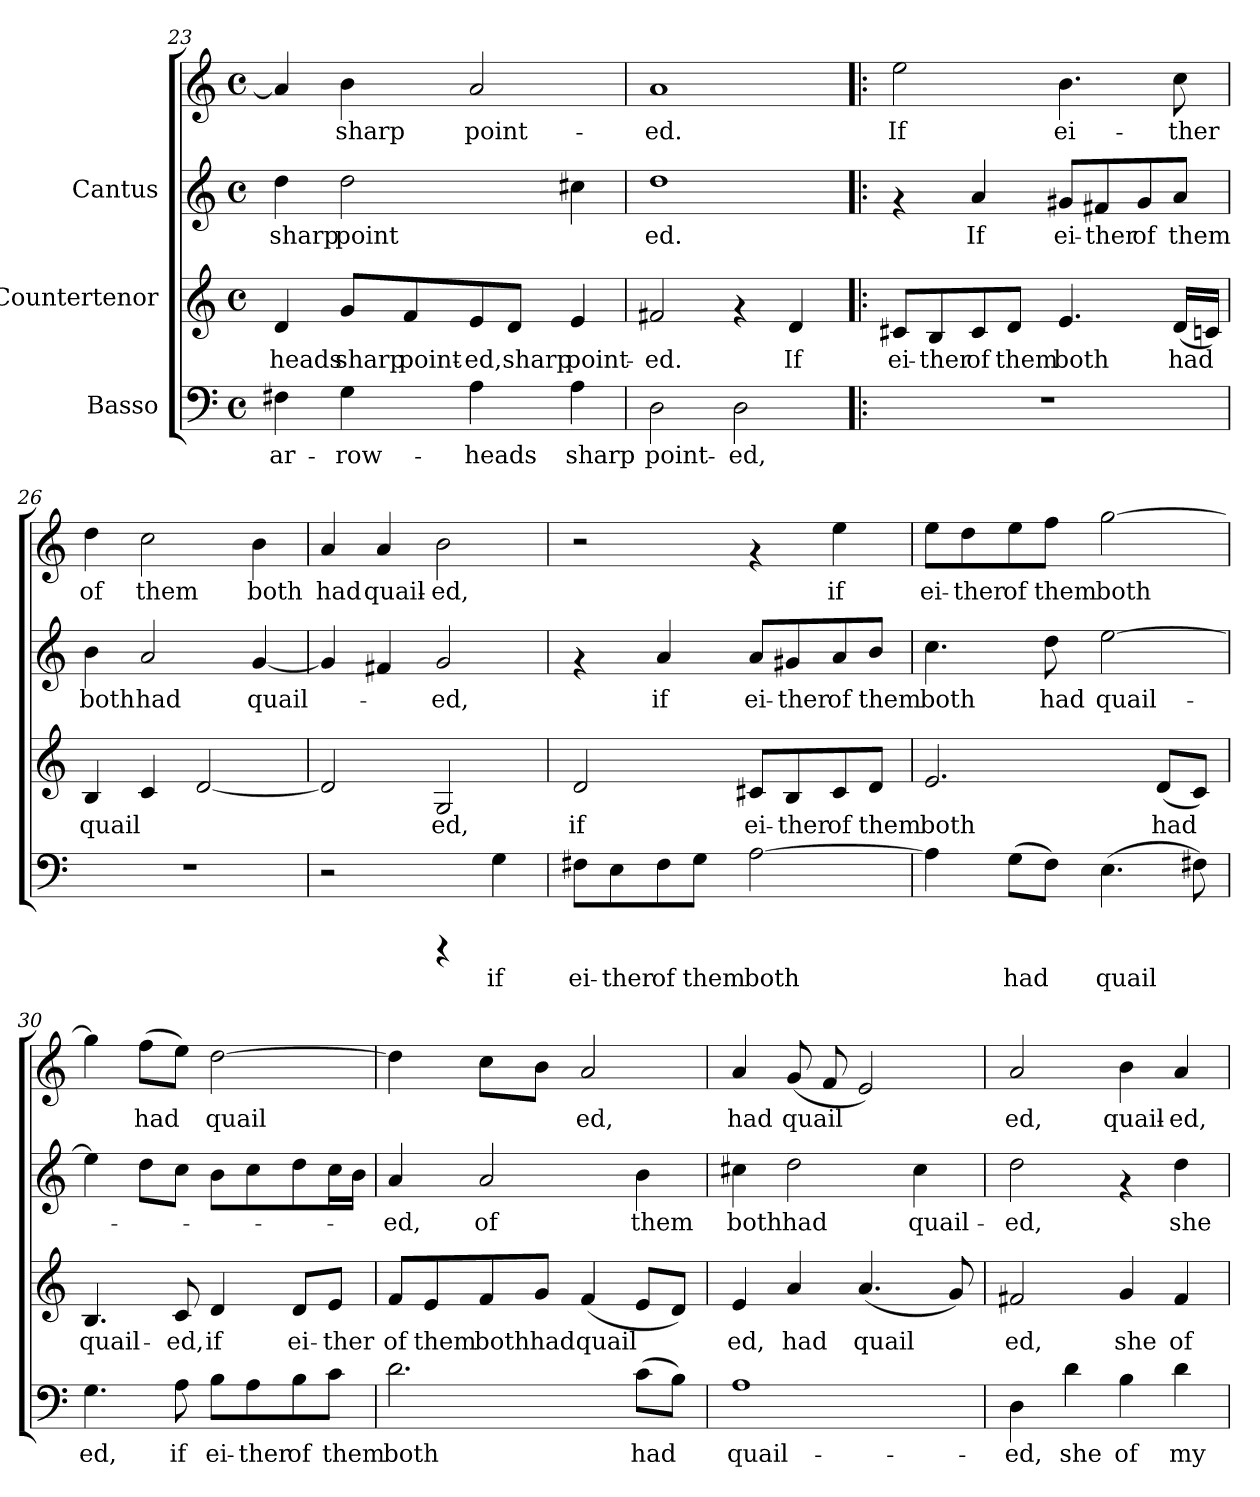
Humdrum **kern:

**kern	**text	**kern	**text	**kern	**text	**kern	**text
*part3	*part3	*part2	*part2	*part1	*part1	*part1	*part1
*staff4	*staff4	*staff3	*staff3	*staff2	*staff2	*staff1	*staff1
*I"Basso	*	*I"Countertenor	*	*I"Cantus	*	*	*
*clefF4	*	*clefG2	*	*clefG2	*	*clefG2	*
*M4/4	*	*M4/4	*	*M4/4	*	*M4/4	*
*met(c)	*	*met(c)	*	*met(c)	*	*met(c)	*
=23	=23	=23	=23	=23	=23	=23	=23
!	!LO:LY:b:cj	!	!LO:LY:b:cj	!	!LO:LY:b:cj	!	!LO:LY:b:cj
4F#X\	ar-	4d/	-heads	4dd\	-sharp	4a/]	.
!	!LO:LY:b:cj	!	!LO:LY:b:cj	!	!LO:LY:b:cj	!	!LO:LY:b:cj
4G\	-row-	8g/L	sharp	2dd\	point-	4b\	sharp
!	!	!	!LO:LY:b:cj	!	!	!	!
.	.	8f/	point-	.	.	.	.
!	!LO:LY:b:cj	!	!LO:LY:b:cj	!	!	!	!LO:LY:b:cj
4A\	-heads	8e/	-ed,	.	.	2a/	point-
!	!	!	!LO:LY:b:cj	!	!	!	!
.	.	8d/J	sharp	.	.	.	.
!	!LO:LY:b:cj	!	!LO:LY:b:cj	!	!LO:LY:b:cj	!	!
4A\	sharp	4e/	point-	4cc#X\	--	.	.
=24	=24	=24	=24	=24	=24	=24	=24
!	!LO:LY:b:cj	!	!LO:LY:b:cj	!	!LO:LY:b:cj	!	!LO:LY:b:cj
2D\	point-	2f#X/	-ed.	1dd	ed.	1a	-ed.
!	!LO:LY:b:cj	!	!	!	!	!	!
2D\	-ed,	4rf	.	.	.	.	.
!	!	!	!LO:LY:b:cj	!	!	!	!
.	.	4d/	If	.	.	.	.
!!LO:PB:g=z
=25!|:	=25!|:	=25!|:	=25!|:	=25!|:	=25!|:	=25!|:	=25!|:
!	!	!	!LO:LY:b:cj	!	!	!	!LO:LY:b:cj
1r	.	8c#X/L	ei-	4rf	.	2ee\	If
!	!	!	!LO:LY:b:cj	!	!	!	!
.	.	8B/	-ther	.	.	.	.
!	!	!	!LO:LY:b:cj	!	!LO:LY:b:cj	!	!
.	.	8c#/	of	4a/	If	.	.
!	!	!	!LO:LY:b:cj	!	!	!	!
.	.	8d/J	them	.	.	.	.
!	!	!	!LO:LY:b:cj	!	!LO:LY:b:cj	!	!LO:LY:b:cj
.	.	4.e/	both	8g#X/L	ei-	4.b\	ei-
!	!	!	!	!	!LO:LY:b:cj	!	!
.	.	.	.	8f#X/	-ther	.	.
!	!	!	!	!	!LO:LY:b:cj	!	!
.	.	.	.	8g#/	of	.	.
!	!	!	!LO:LY:b:cj	!	!LO:LY:b:cj	!	!LO:LY:b:cj
.	.	(<16d/L	had	8a/J	them	8cc\	-ther
!	!	!	!LO:LY:b:cj	!	!	!	!
.	.	16cn/J)	.	.	.	.	.
=26	=26	=26	=26	=26	=26	=26	=26
!	!	!	!LO:LY:b:cj	!	!LO:LY:b:cj	!	!LO:LY:b:cj
1r	.	4B/	quail-	4b\	both	4dd\	of
!	!	!	!LO:LY:b:cj	!	!LO:LY:b:cj	!	!LO:LY:b:cj
.	.	4c/	--	2a/	had	2cc\	them
!	!	!	!LO:LY:b:cj	!	!	!	!
.	.	[<2d/	--	.	.	.	.
!	!	!	!	!	!LO:LY:b:cj	!	!LO:LY:b:cj
.	.	.	.	[<4g/	quail-	4b\	both
=27	=27	=27	=27	=27	=27	=27	=27
!	!	!	!LO:LY:b:cj	!	!LO:LY:b:cj	!	!LO:LY:b:cj
2r	.	2d/]	-	4g/]	.	4a/	-had
!	!	!	!	!	!LO:LY:b:cj	!	!LO:LY:b:cj
.	.	.	.	4f#X/	.	4a/	quail-
!	!	!	!LO:LY:b:cj	!	!LO:LY:b:cj	!	!LO:LY:b:cj
4rCCC	.	2G/	ed,	2g/	ed,	2b\	-ed,
!	!LO:LY:b:cj	!	!	!	!	!	!
4G\	if	.	.	.	.	.	.
=28	=28	=28	=28	=28	=28	=28	=28
!	!LO:LY:b:cj	!	!LO:LY:b:cj	!	!	!	!
8F#X\L	ei-	2d/	if	4rf	.	2r	.
!	!LO:LY:b:cj	!	!	!	!	!	!
8E\	-ther	.	.	.	.	.	.
!	!LO:LY:b:cj	!	!	!	!LO:LY:b:cj	!	!
8F#\	of	.	.	4a/	if	.	.
!	!LO:LY:b:cj	!	!	!	!	!	!
8G\J	them	.	.	.	.	.	.
!	!LO:LY:b:cj	!	!LO:LY:b:cj	!	!LO:LY:b:cj	!	!
[>2A\	both	8c#X/L	ei-	8a/L	ei-	4rf	.
!	!	!	!LO:LY:b:cj	!	!LO:LY:b:cj	!	!
.	.	8B/	-ther	8g#X/	-ther	.	.
!	!	!	!LO:LY:b:cj	!	!LO:LY:b:cj	!	!LO:LY:b:cj
.	.	8c#/	of	8a/	of	4ee\	if
!	!	!	!LO:LY:b:cj	!	!LO:LY:b:cj	!	!
.	.	8d/J	them	8b/J	them	.	.
!!LO:LB:g=z
=29	=29	=29	=29	=29	=29	=29	=29
!	!LO:LY:b:cj	!	!LO:LY:b:cj	!	!LO:LY:b:cj	!	!LO:LY:b:cj
4A\]	.	2.e/	both	4.cc\	both	8ee\L	ei-
!	!	!	!	!	!	!	!LO:LY:b:cj
.	.	.	.	.	.	8dd\	-ther
!	!LO:LY:b:cj	!	!	!	!	!	!LO:LY:b:cj
(>8G\L	had	.	.	.	.	8ee\	of
!	!LO:LY:b:cj	!	!	!	!LO:LY:b:cj	!	!LO:LY:b:cj
8F\J)	.	.	.	8dd\	had	8ff\J	them
!	!LO:LY:b:cj	!	!	!	!LO:LY:b:cj	!	!LO:LY:b:cj
(>4.E\	quail-	.	.	[>2ee\	quail-	[>2gg\	both
!	!	!	!LO:LY:b:cj	!	!	!	!
.	.	(<8d/L	had	.	.	.	.
!	!LO:LY:b:cj	!	!LO:LY:b:cj	!	!	!	!
8F#X\)	--	8c/J)	.	.	.	.	.
=30	=30	=30	=30	=30	=30	=30	=30
!	!LO:LY:b:cj	!	!LO:LY:b:cj	!	!	!	!LO:LY:b:cj
4.G\	-ed,	4.B/	quail-	4ee\]	.	4gg\]	-
!	!	!	!	!	!	!	!LO:LY:b:cj
.	.	.	.	8dd\L	.	(>8ff\L	had
!	!LO:LY:b:cj	!	!LO:LY:b:cj	!	!	!	!LO:LY:b:cj
8A\	if	8c/	-ed,	8cc\J	.	8ee\J)	.
!	!LO:LY:b:cj	!	!LO:LY:b:cj	!	!	!	!LO:LY:b:cj
8B\L	ei-	4d/	if	8b\L	.	[>2dd\	quail-
!	!LO:LY:b:cj	!	!	!	!	!	!
8A\	-ther	.	.	8cc\	.	.	.
!	!LO:LY:b:cj	!	!LO:LY:b:cj	!	!	!	!
8B\	of	8d/L	ei-	8dd\	.	.	.
!	!LO:LY:b:cj	!	!LO:LY:b:cj	!	!	!	!
8c\J	them	8e/J	-ther	16cc\	.	.	.
.	.	.	.	16b\J	.	.	.
=31	=31	=31	=31	=31	=31	=31	=31
!	!LO:LY:b:cj	!	!LO:LY:b:cj	!	!LO:LY:b:cj	!	!LO:LY:b:cj
2.d\	both	8f/L	of	4a/	ed,	4dd\]	-
!	!	!	!LO:LY:b:cj	!	!	!	!
.	.	8e/	them	.	.	.	.
!	!	!	!LO:LY:b:cj	!	!LO:LY:b:cj	!	!LO:LY:b:cj
.	.	8f/	both	2a/	of	8cc\L	.
!	!	!	!LO:LY:b:cj	!	!	!	!LO:LY:b:cj
.	.	8g/J	had	.	.	8b\J	.
!	!	!	!LO:LY:b:cj	!	!	!	!LO:LY:b:cj
.	.	(<4f/	quail-	.	.	2a/	ed,
!	!LO:LY:b:cj	!	!LO:LY:b:cj	!	!LO:LY:b:cj	!	!
(>8c\L	had	8e/L	--	4b\	them	.	.
!	!LO:LY:b:cj	!	!LO:LY:b:cj	!	!	!	!
8B\J)	.	8d/J)	--	.	.	.	.
!!LO:LB:g=z
=32	=32	=32	=32	=32	=32	=32	=32
!	!LO:LY:b:cj	!	!LO:LY:b:cj	!	!LO:LY:b:cj	!	!LO:LY:b:cj
1A	quail-	4e/	-ed,	4cc#X\	-both	4a/	had
!	!	!	!LO:LY:b:cj	!	!LO:LY:b:cj	!	!LO:LY:b:cj
.	.	4a/	had	2dd\	had	(<8g/	quail-
!	!	!	!	!	!	!	!LO:LY:b:cj
.	.	.	.	.	.	8f/	--
!	!	!	!LO:LY:b:cj	!	!	!	!LO:LY:b:cj
.	.	(<4.a/	quail-	.	.	2e/)	--
!	!	!	!	!	!LO:LY:b:cj	!	!
.	.	.	.	4cc#\	quail-	.	.
!	!	!	!LO:LY:b:cj	!	!	!	!
.	.	8g/)	--	.	.	.	.
=33	=33	=33	=33	=33	=33	=33	=33
!	!LO:LY:b:cj	!	!LO:LY:b:cj	!	!LO:LY:b:cj	!	!LO:LY:b:cj
4D\	-ed,	2f#X/	-ed,	2dd\	ed,	2a/	-ed,
!	!LO:LY:b:cj	!	!	!	!	!	!
4d\	she	.	.	.	.	.	.
!	!LO:LY:b:cj	!	!LO:LY:b:cj	!	!	!	!LO:LY:b:cj
4B\	of	4g/	she	4rf	.	4b\	quail-
!	!LO:LY:b:cj	!	!LO:LY:b:cj	!	!LO:LY:b:cj	!	!LO:LY:b:cj
4d\	my	4f#/	of	4dd\	she	4a/	-ed,
=	=	=	=	=	=	=	=
*-	*-	*-	*-	*-	*-	*-	*-
